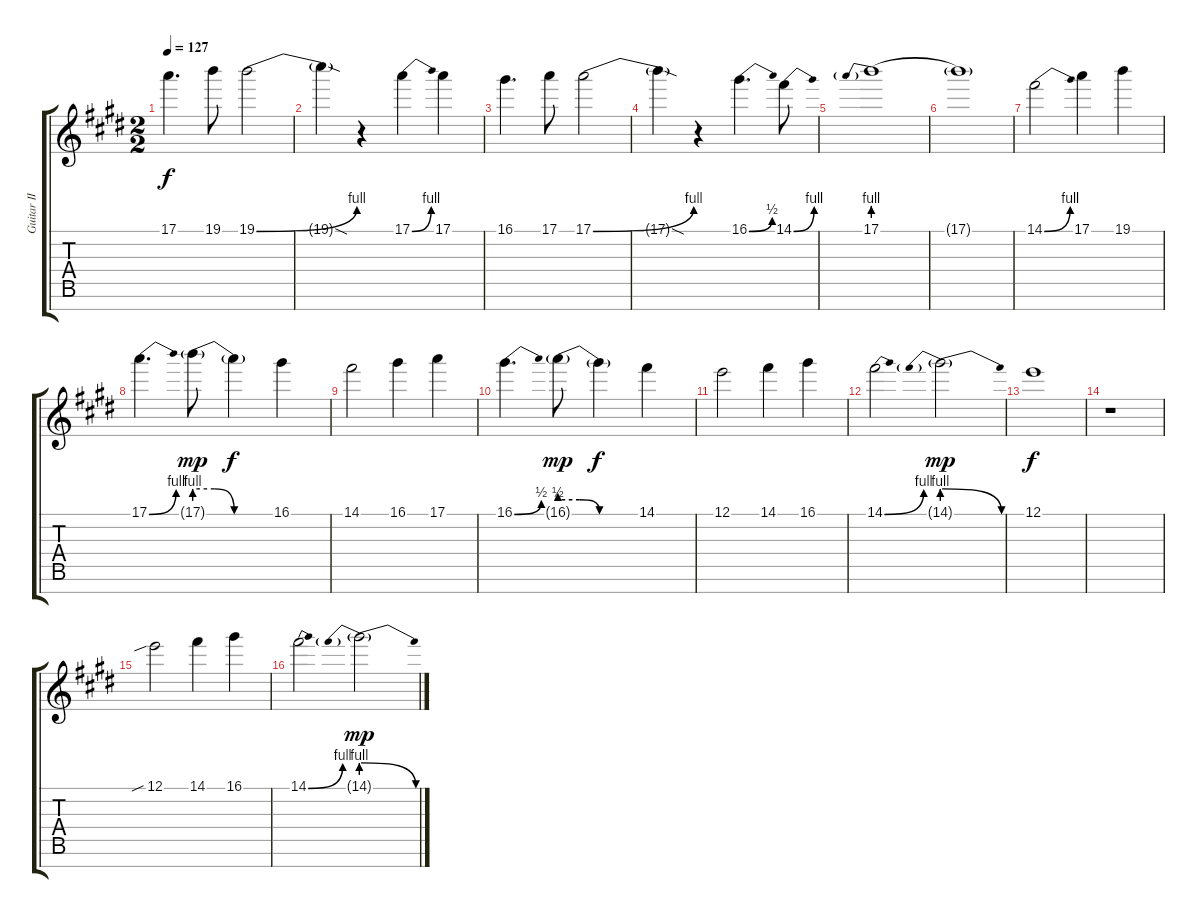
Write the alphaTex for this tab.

\track ("Guitar II" "Guitar II") {instrument distortionguitar}
\staff {score tabs}
\tuning (E4 B3 G3 D3 A2 E2 B1) {hide}
\ts (2 2)
\tempo 127
\clef g2
\ks e
17.1.4{d dy f} 19.1.8 19.1{be (bend 0 0 60 4)}.2 |
19.1{sod t}.4 r.4 17.1{be (bend 0 0 60 4)}.4 17.1.4 |
16.1.4{d} 17.1.8 17.1{be (bend 0 0 60 4)}.2 |
17.1{sod t}.4 r.4 16.1{be (bend 0 0 60 2)}.4{d} 14.1{be (bend 0 0 60 4)}.8 |
17.1{be (prebend 0 4 60 4)}.1 |
17.1{t}.1 |
14.1{be (bend 0 0 60 4)}.2 17.1.4 19.1.4 |
17.1{be (bend 0 0 60 4)}.4{d} 17.1{be (custom 0 4 15 4 30 0 60 0) g}.8{dy mp} 17.1{t}.4{dy f} 16.1.4 |
14.1.2 16.1.4 17.1.4 |
16.1{be (bend 0 0 60 2)}.4{d} 16.1{be (custom 0 2 15 2 30 0 60 0) g}.8{dy mp} 16.1{t}.4{dy f} 14.1.4 |
12.1.2 14.1.4 16.1.4 |
14.1{be (bend 0 0 60 4)}.2 14.1{be (prebendrelease 0 4 60 0) g}.2{dy mp} |
12.1.1{dy f} |
r.1 |
12.1{sib}.2 14.1.4 16.1.4 |
14.1{be (bend 0 0 60 4)}.2 14.1{be (prebendrelease 0 4 60 0) g}.2{dy mp}
